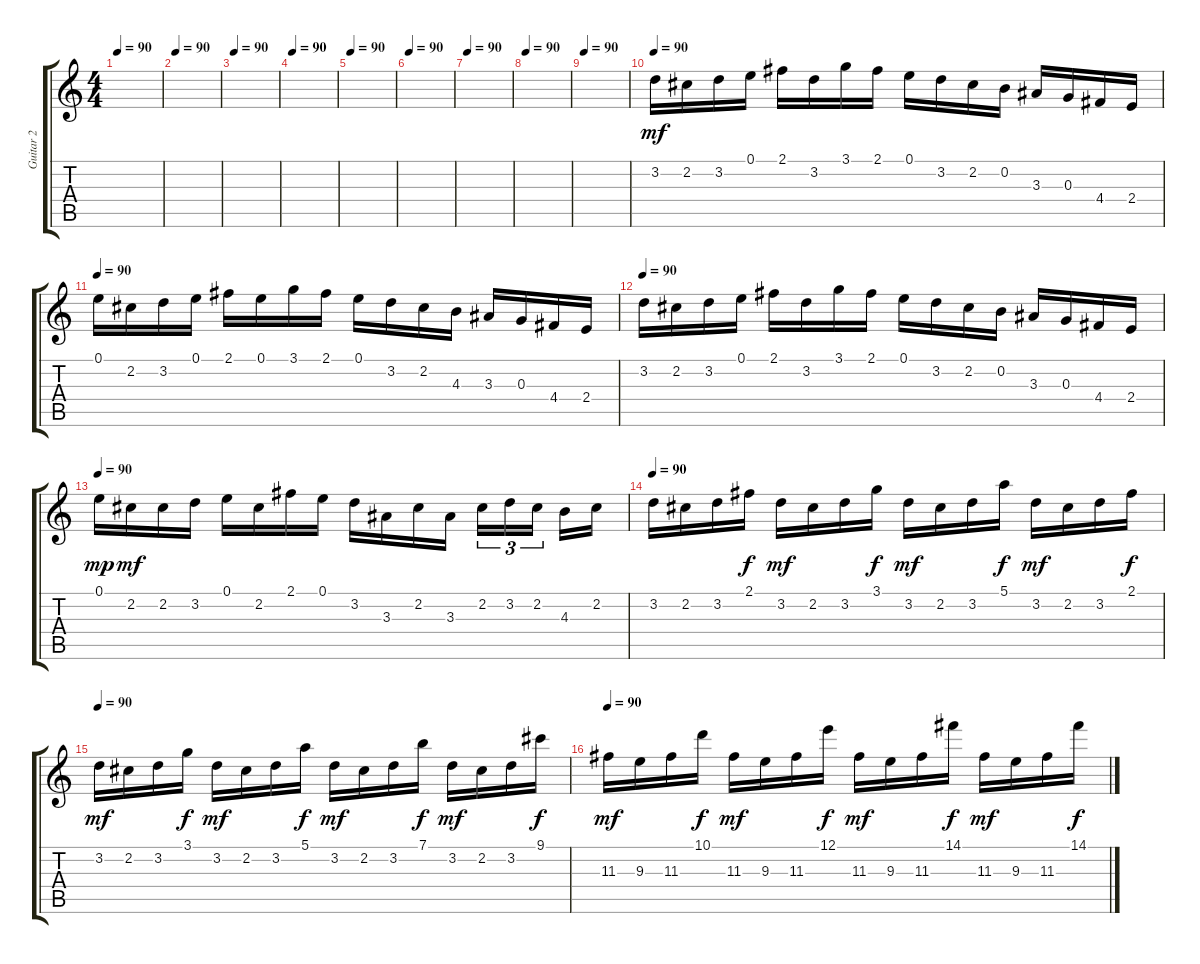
\track ("Guitar 2 " "Guitar 2 ") {instrument distortionguitar}
\staff {score tabs}
\tuning (E4 B3 G3 D3 A2 E2) {hide}
\ts (4 4)
\tempo 90
\clef g2
\ks c
|
\tempo 90
|
\tempo 90
|
\tempo 90
|
\tempo 90
|
\tempo 90
|
\tempo 90
|
\tempo 90
|
\tempo 90
|
\tempo 90
3.2.16{dy mf volume 14 instrument acousticguitarsteel} 2.2.16 3.2.16 0.1.16 2.1.16 3.2.16 3.1.16 2.1.16 0.1.16 3.2.16 2.2.16 0.2.16 3.3.16 0.3.16 4.4.16 2.4.16 |
\tempo 90
0.1.16{instrument acousticguitarsteel} 2.2.16 3.2.16 0.1.16 2.1.16 0.1.16 3.1.16 2.1.16 0.1.16 3.2.16 2.2.16 4.3.16 3.3.16 0.3.16 4.4.16 2.4.16 |
\tempo 90
3.2.16{instrument acousticguitarsteel} 2.2.16 3.2.16 0.1.16 2.1.16 3.2.16 3.1.16 2.1.16 0.1.16 3.2.16 2.2.16 0.2.16 3.3.16 0.3.16 4.4.16 2.4.16 |
\tempo 90
0.1.16{dy mp instrument acousticguitarsteel} 2.2.16{dy mf} 2.2.16 3.2.16 0.1.16 2.2.16 2.1.16 0.1.16 3.2.16 3.3.16 2.2.16 3.3.16 2.2.16{tu (3 2)} 3.2.16{tu (3 2)} 2.2.16{tu (3 2)} 4.3.16 2.2.16 |
\tempo 90
3.2.16{volume 14 instrument acousticguitarsteel} 2.2.16 3.2.16 2.1.16{dy f} 3.2.16{dy mf} 2.2.16 3.2.16 3.1.16{dy f} 3.2.16{dy mf} 2.2.16 3.2.16 5.1.16{dy f} 3.2.16{dy mf} 2.2.16 3.2.16 2.1.16{dy f} |
\tempo 90
3.2.16{dy mf volume 14 instrument acousticguitarsteel} 2.2.16 3.2.16 3.1.16{dy f} 3.2.16{dy mf} 2.2.16 3.2.16 5.1.16{dy f} 3.2.16{dy mf} 2.2.16 3.2.16 7.1.16{dy f} 3.2.16{dy mf} 2.2.16 3.2.16 9.1.16{dy f} |
\tempo 90
11.3.16{dy mf volume 14 instrument acousticguitarsteel} 9.3.16 11.3.16 10.1.16{dy f} 11.3.16{dy mf} 9.3.16 11.3.16 12.1.16{dy f} 11.3.16{dy mf} 9.3.16 11.3.16 14.1.16{dy f} 11.3.16{dy mf} 9.3.16 11.3.16 14.1.16{dy f}
